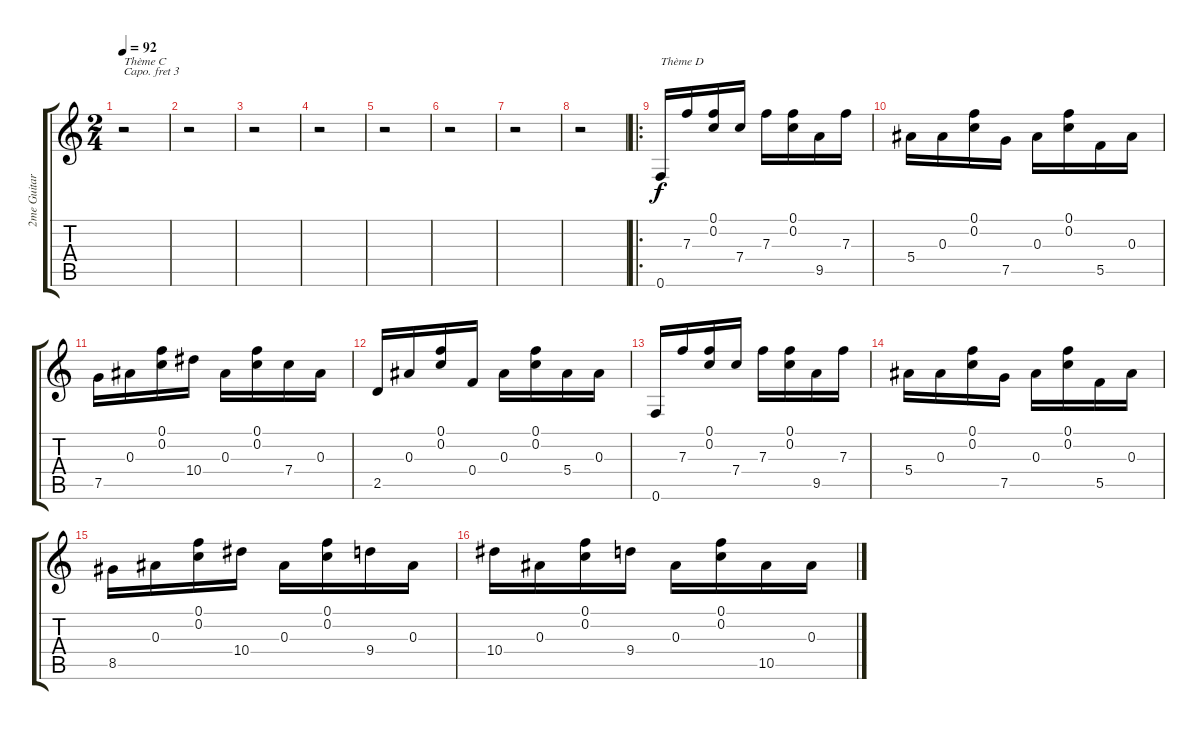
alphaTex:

\track ("2me Guitare" "2me Guitar") {instrument acousticguitarsteel}
\staff {score tabs}
\capo 3
\tuning (D4 A3 G3 D3 A2 D2) {hide}
\ts (2 4)
\tempo 92
\clef g2
\ks c
r.2{txt "Thème C" dy f} |
r.2 |
r.2 |
r.2 |
r.2 |
r.2 |
r.2 |
r.2 |
\ro
0.6.16{txt "Thème D"} 7.3.16 (0.1 0.2).16 7.4.16 7.3.16 (0.1 0.2).16 9.5.16 7.3.16 |
5.4.16 0.3.16 (0.1 0.2).16 7.5.16 0.3.16 (0.1 0.2).16 5.5.16 0.3.16 |
7.5.16 0.3.16 (0.1 0.2).16 10.4.16 0.3.16 (0.1 0.2).16 7.4.16 0.3.16 |
2.5.16 0.3.16 (0.1 0.2).16 0.4.16 0.3.16 (0.1 0.2).16 5.4.16 0.3.16 |
0.6.16 7.3.16 (0.1 0.2).16 7.4.16 7.3.16 (0.1 0.2).16 9.5.16 7.3.16 |
5.4.16 0.3.16 (0.1 0.2).16 7.5.16 0.3.16 (0.1 0.2).16 5.5.16 0.3.16 |
8.5.16 0.3.16 (0.1 0.2).16 10.4.16 0.3.16 (0.1 0.2).16 9.4.16 0.3.16 |
10.4.16 0.3.16 (0.1 0.2).16 9.4.16 0.3.16 (0.1 0.2).16 10.5.16 0.3.16
